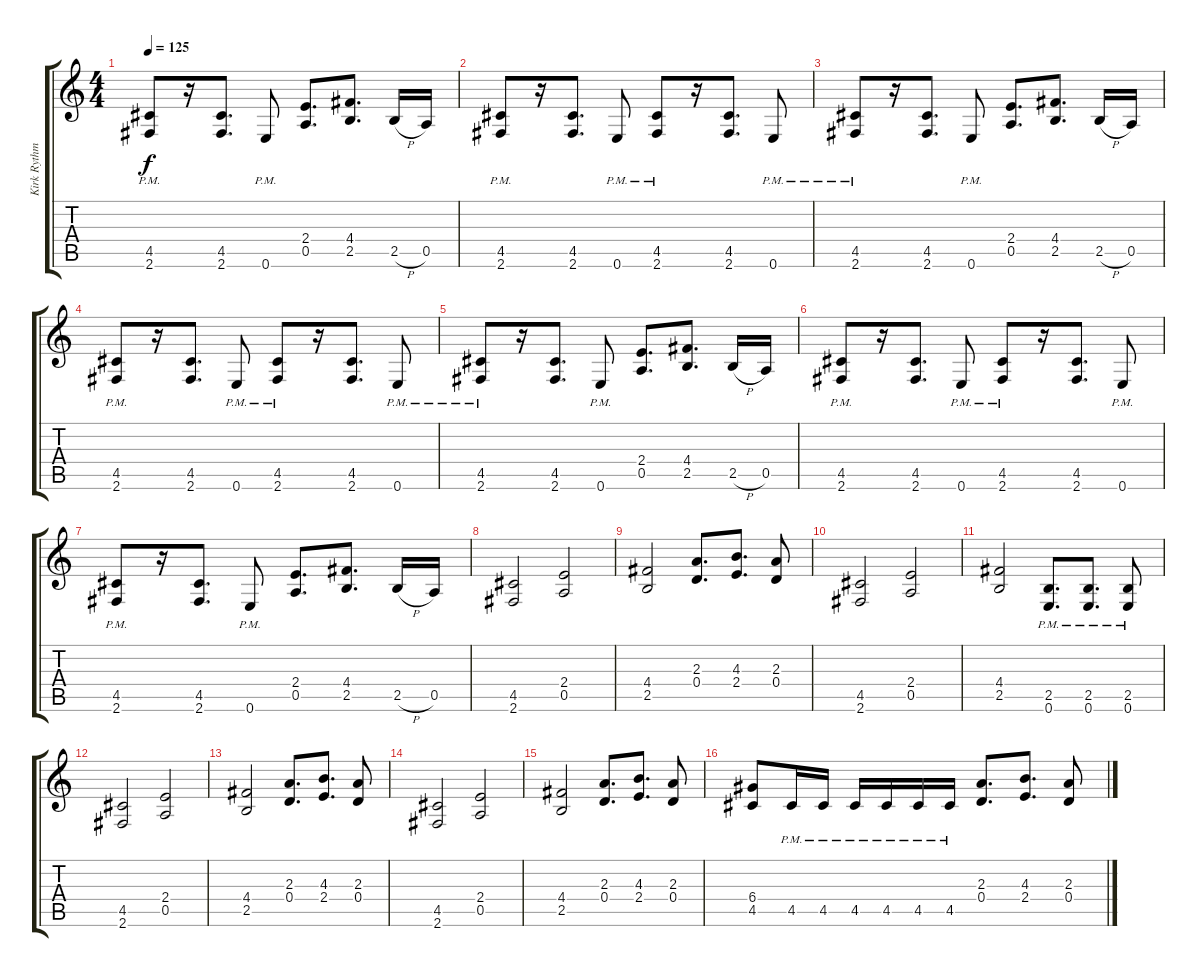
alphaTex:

\track ("Kirk Rythm" "Kirk Rythm") {instrument distortionguitar}
\staff {score tabs}
\tuning (E4 B3 G3 D3 A2 E2) {hide}
\ts (4 4)
\tempo 125
\clef g2
\ks c
(4.5{pm} 2.6{pm}).8{dy f} r.16 (4.5 2.6).8{d} 0.6{pm}.8 (2.4 0.5).8{d} (4.4 2.5).8{d} 2.5{h}.16 0.5.16 |
(4.5{pm} 2.6{pm}).8 r.16 (4.5 2.6).8{d} 0.6{pm}.8 (4.5{pm} 2.6{pm}).8 r.16 (4.5 2.6).8{d} 0.6{pm}.8 |
(4.5{pm} 2.6{pm}).8 r.16 (4.5 2.6).8{d} 0.6{pm}.8 (2.4 0.5).8{d} (4.4 2.5).8{d} 2.5{h}.16 0.5.16 |
(4.5{pm} 2.6{pm}).8 r.16 (4.5 2.6).8{d} 0.6{pm}.8 (4.5{pm} 2.6{pm}).8 r.16 (4.5 2.6).8{d} 0.6{pm}.8 |
(4.5{pm} 2.6{pm}).8 r.16 (4.5 2.6).8{d} 0.6{pm}.8 (2.4 0.5).8{d} (4.4 2.5).8{d} 2.5{h}.16 0.5.16 |
(4.5{pm} 2.6{pm}).8 r.16 (4.5 2.6).8{d} 0.6{pm}.8 (4.5{pm} 2.6{pm}).8 r.16 (4.5 2.6).8{d} 0.6{pm}.8 |
(4.5{pm} 2.6{pm}).8 r.16 (4.5 2.6).8{d} 0.6{pm}.8 (2.4 0.5).8{d} (4.4 2.5).8{d} 2.5{h}.16 0.5.16 |
(4.5 2.6).2 (2.4 0.5).2 |
(4.4 2.5).2 (2.3 0.4).8{d} (4.3 2.4).8{d} (2.3 0.4).8 |
(4.5 2.6).2 (2.4 0.5).2 |
(4.4 2.5).2 (2.5{pm} 0.6{pm}).8{d} (2.5{pm} 0.6{pm}).8{d} (2.5{pm} 0.6{pm}).8 |
(4.5 2.6).2 (2.4 0.5).2 |
(4.4 2.5).2 (2.3 0.4).8{d} (4.3 2.4).8{d} (2.3 0.4).8 |
(4.5 2.6).2 (2.4 0.5).2 |
(4.4 2.5).2 (2.3 0.4).8{d} (4.3 2.4).8{d} (2.3 0.4).8 |
(6.4 4.5).8 4.5{pm}.16 4.5{pm}.16 4.5{pm}.16 4.5{pm}.16 4.5{pm}.16 4.5{pm}.16 (2.3 0.4).8{d} (4.3 2.4).8{d} (2.3 0.4).8
